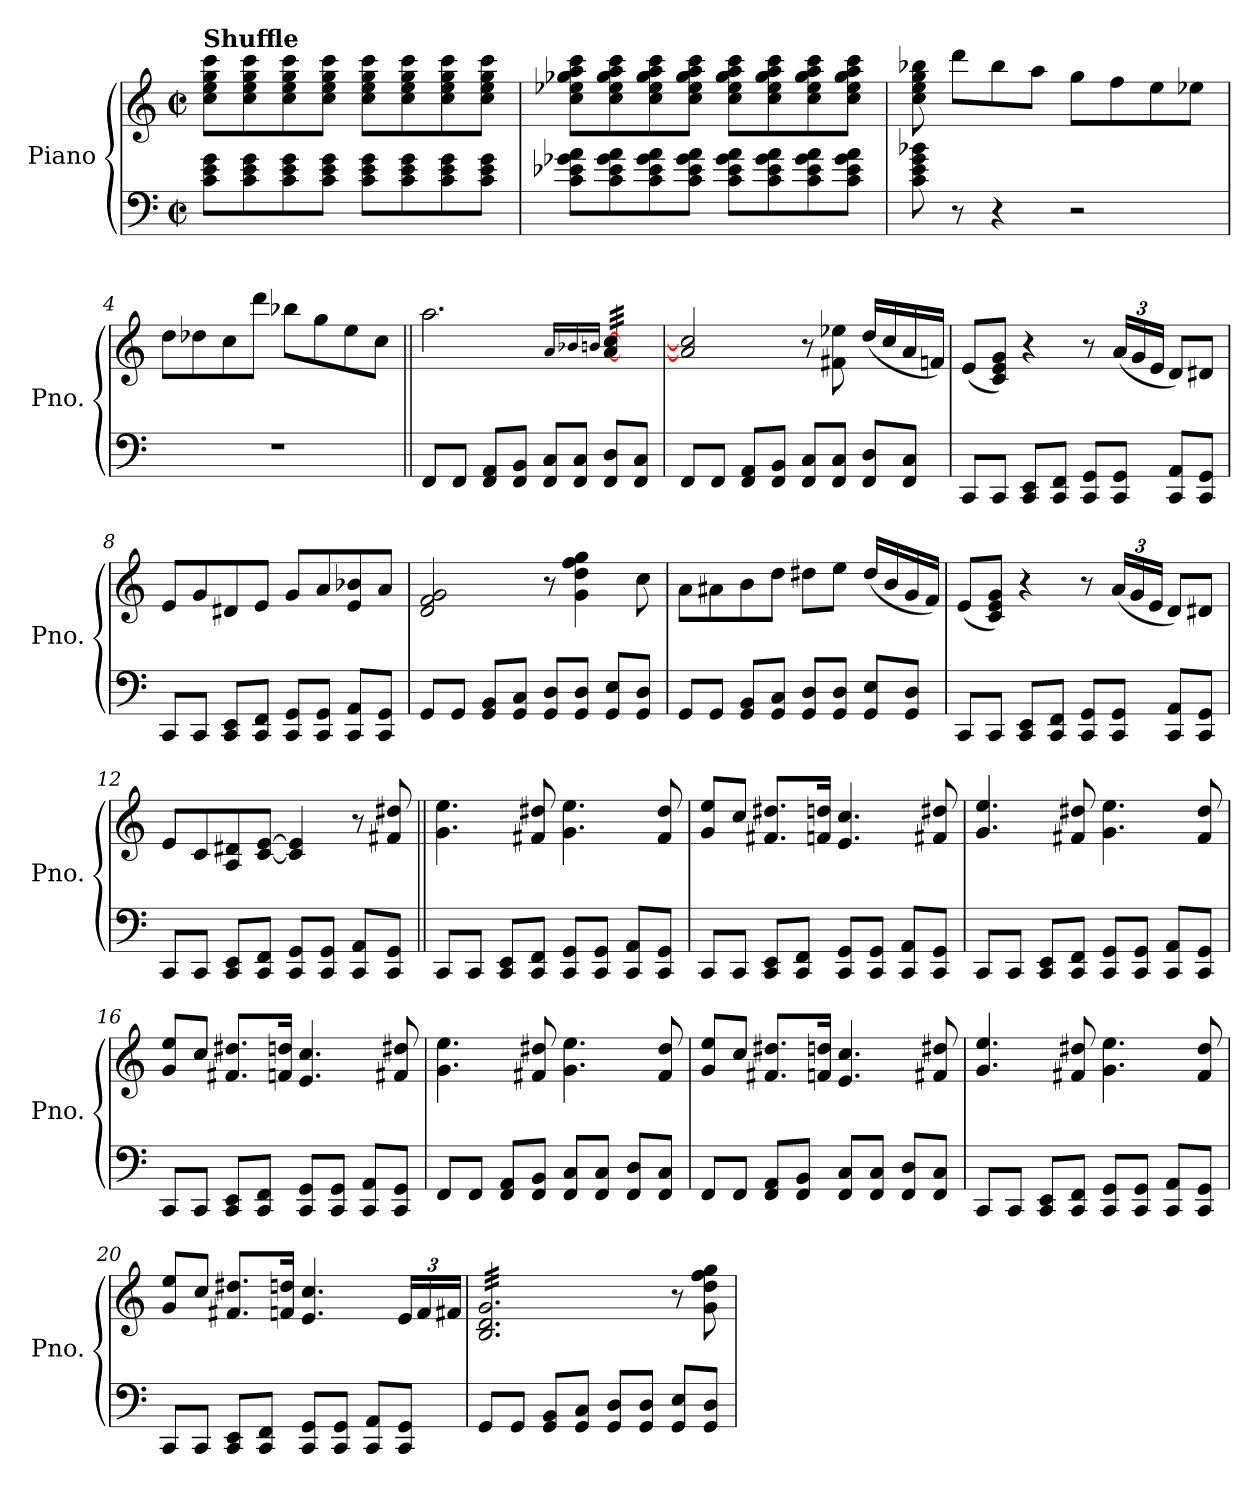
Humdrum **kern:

**kern	**kern
*part1	*part1
*staff2	*staff1
*I"Piano	*
*I'Pno.	*
*clefF4	*clefG2
*k[]	*k[]
*M2/2	*M2/2
*met(c|)	*met(c|)
*MM140	*MM140
=1	=1
!	!LO:TX:a:B:t=Shuffle
8c\ 8e\ 8g\L	8cc\ 8ee\ 8gg\ 8ccc\L
8c\ 8e\ 8g\	8cc\ 8ee\ 8gg\ 8ccc\
8c\ 8e\ 8g\	8cc\ 8ee\ 8gg\ 8ccc\
8c\ 8e\ 8g\J	8cc\ 8ee\ 8gg\ 8ccc\J
8c\ 8e\ 8g\L	8cc\ 8ee\ 8gg\ 8ccc\L
8c\ 8e\ 8g\	8cc\ 8ee\ 8gg\ 8ccc\
8c\ 8e\ 8g\	8cc\ 8ee\ 8gg\ 8ccc\
8c\ 8e\ 8g\J	8cc\ 8ee\ 8gg\ 8ccc\J
=2	=2
8c\ 8e-X\ 8g-X\ 8a\L	8cc\ 8ee-X\ 8gg-X\ 8aa\ 8ccc\L
8c\ 8e-\ 8g-\ 8a\	8cc\ 8ee-\ 8gg-\ 8aa\ 8ccc\
8c\ 8e-\ 8g-\ 8a\	8cc\ 8ee-\ 8gg-\ 8aa\ 8ccc\
8c\ 8e-\ 8g-\ 8a\J	8cc\ 8ee-\ 8gg-\ 8aa\ 8ccc\J
8c\ 8e-\ 8g-\ 8a\L	8cc\ 8ee-\ 8gg-\ 8aa\ 8ccc\L
8c\ 8e-\ 8g-\ 8a\	8cc\ 8ee-\ 8gg-\ 8aa\ 8ccc\
8c\ 8e-\ 8g-\ 8a\	8cc\ 8ee-\ 8gg-\ 8aa\ 8ccc\
8c\ 8e-\ 8g-\ 8a\J	8cc\ 8ee-\ 8gg-\ 8aa\ 8ccc\J
=3	=3
8c\ 8e\ 8g\ 8b-X\	8cc\ 8ee\ 8gg\ 8bb-X\
8r	8ddd\L
4r	8bb-\
.	8aa\J
2r	8gg\L
.	8ff\
.	8ee\
.	8ee-X\J
=4	=4
1r	8dd\L
.	8dd-X\
.	8cc\
.	8ddd\J
.	8bb-X\L
.	8gg\
.	8ee\
.	8cc\J
!!LO:LB:g=z
=5||	=5||
8FF/L	2.aa\
8FF/J	.
8FF/ 8AA/L	.
8FF/ 8BB/J	.
8FF/ 8C/L	.
8FF/ 8C/J	.
.	16qa/LL
.	16qb-X/
.	16qbn/JJ
*	*tremolo
8FF/ 8D/L	[32a/ [32cc/LLL
.	32a/ 32cc/
.	32a/ 32cc/
.	32a/ 32cc/
8FF/ 8C/J	32a/ 32cc/
.	32a/ 32cc/
.	32a/ 32cc/
.	32a/ 32cc/JJJ
*	*Xtremolo
=6	=6
8FF/L	2a/] 2cc/]
8FF/J	.
8FF/ 8AA/L	.
8FF/ 8BB/J	.
8FF/ 8C/L	8r
8FF/ 8C/J	8f#X\ 8ee-X\
8FF/ 8D/L	(16dd/LL
.	16cc/
8FF/ 8C/J	16a/
.	16fn/JJ)
=7	=7
8CC/L	(8e/L
8CC/J	8c/ 8e/ 8g/J)
8CC/ 8EE/L	4r
8CC/ 8FF/J	.
8CC/ 8GG/L	8r
*	*Xbrackettup
8CC/ 8GG/J	(24a/LL
.	24g/
.	24e/JJ
8CC/ 8AA/L	8d/L)
8CC/ 8GG/J	8d#X/J
=8	=8
8CC/L	8e/L
8CC/J	8g/
8CC/ 8EE/L	8d#X/
8CC/ 8FF/J	8e/J
8CC/ 8GG/L	8g/L
8CC/ 8GG/J	8a/
8CC/ 8AA/L	8e/ 8b-X/
8CC/ 8GG/J	8a/J
!!LO:LB:g=z
=9	=9
8GG/L	2d/ 2f/ 2g/
8GG/J	.
8GG/ 8BB/L	.
8GG/ 8C/J	.
8GG/ 8D/L	8r
8GG/ 8D/J	4g\ 4dd\ 4ff\ 4gg\
8GG/ 8E/L	.
8GG/ 8D/J	8cc\
=10	=10
8GG/L	8a\L
8GG/J	8a#X\
8GG/ 8BB/L	8b\
8GG/ 8C/J	8dd\J
8GG/ 8D/L	8dd#X\L
8GG/ 8D/J	8ee\J
8GG/ 8E/L	(16dd#/LL
.	16b/
8GG/ 8D/J	16g/
.	16f/JJ)
=11	=11
8CC/L	(8e/L
8CC/J	8c/ 8e/ 8g/J)
8CC/ 8EE/L	4r
8CC/ 8FF/J	.
8CC/ 8GG/L	8r
8CC/ 8GG/J	(24a/LL
.	24g/
.	24e/JJ
8CC/ 8AA/L	8d/L)
8CC/ 8GG/J	8d#X/J
=12	=12
8CC/L	8e/L
8CC/J	8c/
8CC/ 8EE/L	8A/ 8d#X/
8CC/ 8FF/J	[8c/ [8e/J
8CC/ 8GG/L	4c/] 4e/]
8CC/ 8GG/J	.
8CC/ 8AA/L	8r
8CC/ 8GG/J	8f#X/ 8dd#X/
!!LO:PB:g=z
=13||	=13||
8CC/L	4.g\ 4.ee\
8CC/J	.
8CC/ 8EE/L	.
8CC/ 8FF/J	8f#X/ 8dd#X/
8CC/ 8GG/L	4.g\ 4.ee\
8CC/ 8GG/J	.
8CC/ 8AA/L	.
8CC/ 8GG/J	8f#/ 8dd#/
=14	=14
8CC/L	8g/ 8ee/L
8CC/J	8cc/J
8CC/ 8EE/L	8.f#X/ 8.dd#X/L
8CC/ 8FF/J	.
.	16fn/ 16ddn/Jk
8CC/ 8GG/L	4.e/ 4.cc/
8CC/ 8GG/J	.
8CC/ 8AA/L	.
8CC/ 8GG/J	8f#X/ 8dd#X/
=15	=15
8CC/L	4.g/ 4.ee/
8CC/J	.
8CC/ 8EE/L	.
8CC/ 8FF/J	8f#X/ 8dd#X/
8CC/ 8GG/L	4.g\ 4.ee\
8CC/ 8GG/J	.
8CC/ 8AA/L	.
8CC/ 8GG/J	8f#/ 8dd#/
=16	=16
8CC/L	8g/ 8ee/L
8CC/J	8cc/J
8CC/ 8EE/L	8.f#X/ 8.dd#X/L
8CC/ 8FF/J	.
.	16fn/ 16ddn/Jk
8CC/ 8GG/L	4.e/ 4.cc/
8CC/ 8GG/J	.
8CC/ 8AA/L	.
8CC/ 8GG/J	8f#X/ 8dd#X/
!!LO:LB:g=z
=17	=17
8FF/L	4.g\ 4.ee\
8FF/J	.
8FF/ 8AA/L	.
8FF/ 8BB/J	8f#X/ 8dd#X/
8FF/ 8C/L	4.g\ 4.ee\
8FF/ 8C/J	.
8FF/ 8D/L	.
8FF/ 8C/J	8f#/ 8dd#/
=18	=18
8FF/L	8g/ 8ee/L
8FF/J	8cc/J
8FF/ 8AA/L	8.f#X/ 8.dd#X/L
8FF/ 8BB/J	.
.	16fn/ 16ddn/Jk
8FF/ 8C/L	4.e/ 4.cc/
8FF/ 8C/J	.
8FF/ 8D/L	.
8FF/ 8C/J	8f#X/ 8dd#X/
=19	=19
8CC/L	4.g/ 4.ee/
8CC/J	.
8CC/ 8EE/L	.
8CC/ 8FF/J	8f#X/ 8dd#X/
8CC/ 8GG/L	4.g\ 4.ee\
8CC/ 8GG/J	.
8CC/ 8AA/L	.
8CC/ 8GG/J	8f#/ 8dd#/
=20	=20
8CC/L	8g/ 8ee/L
8CC/J	8cc/J
8CC/ 8EE/L	8.f#X/ 8.dd#X/L
8CC/ 8FF/J	.
.	16fn/ 16ddn/Jk
8CC/ 8GG/L	4.e/ 4.cc/
8CC/ 8GG/J	.
8CC/ 8AA/L	.
8CC/ 8GG/J	24e/LL
.	24f/
.	24f#X/JJ
!!LO:LB:g=z
=21	=21
*	*tremolo
8GG/L	32B/ 32d/ 32g/LLL
.	32B/ 32d/ 32g/
.	32B/ 32d/ 32g/
.	32B/ 32d/ 32g/
8GG/J	32B/ 32d/ 32g/
.	32B/ 32d/ 32g/
.	32B/ 32d/ 32g/
.	32B/ 32d/ 32g/
8GG/ 8BB/L	32B/ 32d/ 32g/
.	32B/ 32d/ 32g/
.	32B/ 32d/ 32g/
.	32B/ 32d/ 32g/
8GG/ 8C/J	32B/ 32d/ 32g/
.	32B/ 32d/ 32g/
.	32B/ 32d/ 32g/
.	32B/ 32d/ 32g/
8GG/ 8D/L	32B/ 32d/ 32g/
.	32B/ 32d/ 32g/
.	32B/ 32d/ 32g/
.	32B/ 32d/ 32g/
8GG/ 8D/J	32B/ 32d/ 32g/
.	32B/ 32d/ 32g/
.	32B/ 32d/ 32g/
.	32B/ 32d/ 32g/JJJ
*	*Xtremolo
8GG/ 8E/L	8r
8GG/ 8D/J	8g\ 8dd\ 8ff\ 8gg\
=	=
*-	*-
